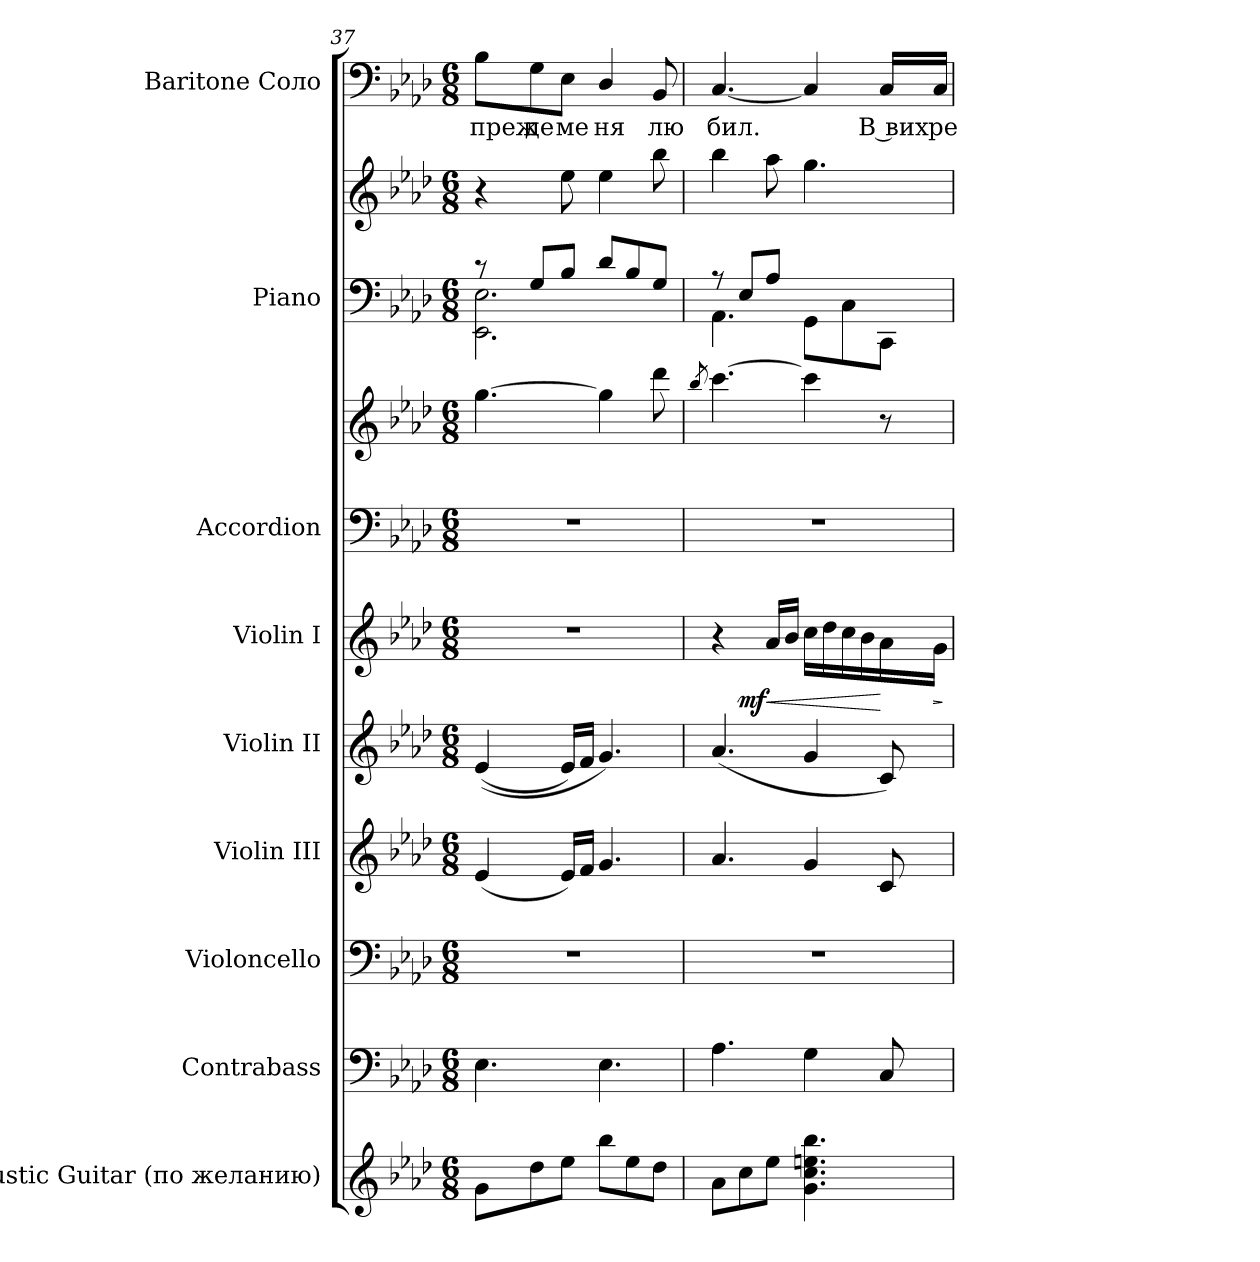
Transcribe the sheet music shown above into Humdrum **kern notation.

**kern	**kern	**kern	**kern	**kern	**kern	**dynam	**kern	**kern	**kern	**kern	**kern	**text
*part9	*part8	*part7	*part6	*part5	*part4	*part4	*part3	*part3	*part2	*part2	*part1	*part1
*staff11	*staff10	*staff9	*staff8	*staff7	*staff6	*staff6	*staff5	*staff4	*staff3	*staff2	*staff1	*staff1
*I"Acoustic Guitar (по желанию)	*I"Contrabass	*I"Violoncello	*I"Violin III	*I"Violin II	*I"Violin I	*	*I"Accordion	*	*I"Piano	*	*I"Baritone Соло	*
*I'A. Gtr.	*I'Cb.	*I'Vc.	*I'Vln. III	*I'Vln. II	*I'Vln. I	*	*I'Accord.	*	*I'Pno.	*	*I'Bar.	*
*clefG2	*clefF4	*clefF4	*clefG2	*clefG2	*clefG2	*	*clefF4	*clefG2	*clefF4	*clefG2	*clefF4	*
*ITrd7c12	*ITrd7c12	*	*	*	*	*	*	*	*	*	*	*
*k[b-e-a-d-]	*k[b-e-a-d-]	*k[b-e-a-d-]	*k[b-e-a-d-]	*k[b-e-a-d-]	*k[b-e-a-d-]	*	*k[b-e-a-d-]	*k[b-e-a-d-]	*k[b-e-a-d-]	*k[b-e-a-d-]	*k[b-e-a-d-]	*
*f:	*f:	*f:	*f:	*f:	*f:	*	*f:	*f:	*f:	*f:	*f:	*
*M6/8	*M6/8	*M6/8	*M6/8	*M6/8	*M6/8	*	*M6/8	*M6/8	*M6/8	*M6/8	*M6/8	*
=37	=37	=37	=37	=37	=37	=37	=37	=37	=37	=37	=37	=37
!	!	!LO:N:vis=1	!	!	!LO:N:vis=1	!	!LO:N:vis=1	!	!	!	!	!
*	*	*	*	*	*	*	*	*	*^	*	*	*
!	!	!	!	!	!	!	!	!	!	!	!	!	!LO:LY:b:color=#000000
8Gi\L	4.EE-i\	2.r	(4e-i/	((4e-i/	2.r	.	2.r	[>4.ggi\	8r	2.EE-i\ 2.E-i	4r	8B-i\L	преж_
!	!	!	!	!	!	!	!	!	!	!	!	!	!LO:LY:b:color=#000000
8d-i\	.	.	.	.	.	.	.	.	8Gi/L	.	.	8Gi\	де
!	!	!	!	!	!	!	!	!	!	!	!	!	!LO:LY:b:color=#000000
8e-i\J	.	.	16e-i/LL)	16e-i/LL)	.	.	.	.	8B-i/J	.	8ee-i\	8E-i\J	ме_
.	.	.	16fi/JJ	16fi/JJ	.	.	.	.	.	.	.	.	.
!	!	!	!	!	!	!	!	!	!	!	!	!	!LO:LY:b:color=#000000
8b-i\L	4.EE-i\	.	4.gi/	4.gi/)	.	.	.	4ggi\]	8d-i/L	.	4ee-i\	4D-i/	ня
8e-i\	.	.	.	.	.	.	.	.	8B-i/	.	.	.	.
!	!	!	!	!	!	!	!	!	!	!	!	!	!LO:LY:b:color=#000000
8d-i\J	.	.	.	.	.	.	.	8ddd-i\	8Gi/J	.	8bb-i\	8BB-i/	лю_
=38	=38	=38	=38	=38	=38	=38	=38	=38	=38	=38	=38	=38	=38
.	.	.	.	.	.	.	.	8qbb-i/	.	.	.	.	.
!	!	!LO:N:vis=1	!	!	!	!	!LO:N:vis=1	!	!	!	!	!	!
!	!	!	!	!	!	!	!	!	!	!	!	!	!LO:LY:b:color=#000000
*	*	*	*	*	*^	*	*	*	*	*	*	*	*
8A-i\L	4.AA-i\	2.r	4.a-i/	(4.a-i/	4r	8ryy	.	2.r	[>4.ccci\	8r	4.AA-i\	4bb-i\	[<4.Ci/	бил.
8ci\	.	.	.	.	.	2ryy	mf	.	.	8E-i/L	.	.	.	.
!	!	!	!	!	!	!	!LO:HP:b	!	!	!	!	!	!	!
8e-i\J	.	.	.	.	16a-i/LL	.	<	.	.	8A-i/J	.	8aa-i\	.	.
.	.	.	.	.	16b-i/JJ	.	.	.	.	.	.	.	.	.
4.Gi\ 4.ci 4.eni 4.b-i	4GGi\	.	4gi/	4gi/	16cci\LL	.	.	.	4ccci\]	4.ryy	8GGi\L	4.ggi\	4Ci/]	.
.	.	.	.	.	16dd-i\	.	.	.	.	.	.	.	.	.
.	.	.	.	.	16cci\	.	.	.	.	.	8Ci\	.	.	.
.	.	.	.	.	16b-i\	.	.	.	.	.	.	.	.	.
!	!	!	!	!	!	!	!	!	!	!	!	!	!	!LO:LY:b:color=#000000
.	8CCi/	.	8ci/	8ci/)	16a-i\	8ryy	[	.	8r	.	8CCi\J	.	16Ci/LL	В вих_
!	!	!	!	!	!	!	!LO:HP:b	!	!	!	!	!	!	!
!	!	!	!	!	!	!	!	!	!	!	!	!	!	!LO:LY:b:color=#000000
.	.	.	.	.	16gi\JJ	.	>	.	.	.	.	.	16Ci/JJ	ре
*	*	*	*	*	*	*	*	*	*	*v	*v	*	*	*
.	.	.	.	.	.	.	]	.	.	.	.	.	.
*	*	*	*	*	*v	*v	*	*	*	*	*	*	*
=	=	=	=	=	=	=	=	=	=	=	=	=
*-	*-	*-	*-	*-	*-	*-	*-	*-	*-	*-	*-	*-
